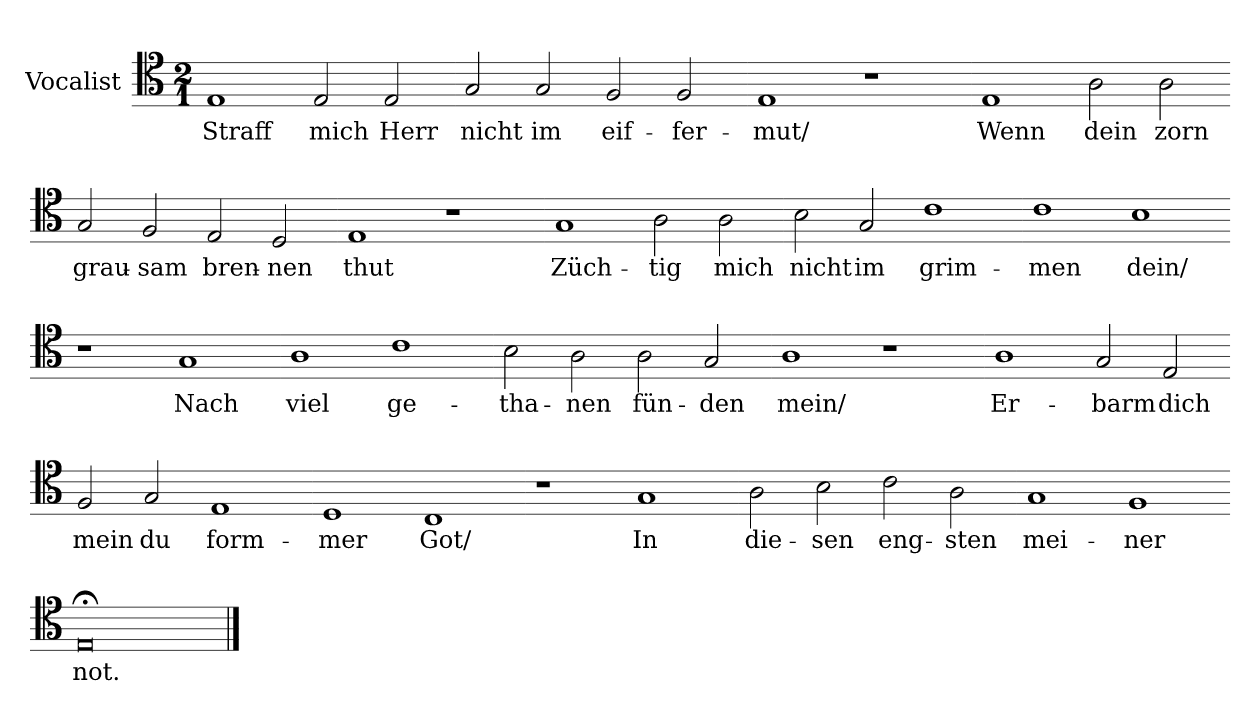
**kern	**text
*part1	*part1
*staff1	*staff1
*I"Vocalist	*
*clefC4	*
*k[]	*
*M2/1	*
*MM180	*
=	=
1E	Straff
2E	mich
2E	Herr
=-	=-
2G	nicht
2G	im
2F	eif-
2F	-fer-
=-	=-
1E	mut/
1r	.
=-	=-
1E	Wenn
2A	dein
2A	zorn
=-	=-
2G	grau-
2F	-sam
2E	bren-
2D	-nen
=-	=-
1E	thut
1r	.
=-	=-
1G	Züch-
2A	-tig
2A	mich
=-	=-
2B	nicht
2G	im
1c	grim-
=-	=-
1c	-men
1B	dein/
=-	=-
1r	.
1G	Nach
=-	=-
1A	viel
1c	ge-
=-	=-
2B	-tha-
2A	-nen
2A	fün-
2G	-den
=-	=-
1A	mein/
1r	.
=-	=-
1A	Er-
2G	-barm
2E	dich
=-	=-
2F	mein
2G	du
1E	form-
=-	=-
1D	-mer
1C	Got/
=-	=-
1r	.
1G	In
=-	=-
2A	die-
2B	-sen
2c	eng-
2A	-sten
=-	=-
1G	mei-
1F	-ner
=-	=-
0E;<	not.
==	==
*-	*-
